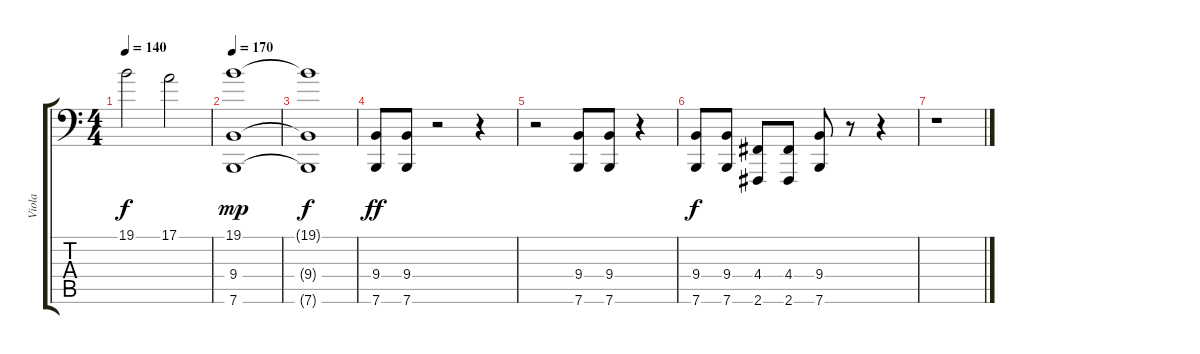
\track ("Viola" "Viola") {instrument viola}
\staff {score tabs}
\tuning (E3 B2 G2 D2 A1 E1) {hide}
\ts (4 4)
\tempo 140
\clef f4
\ks c
19.1.2{dy f} 17.1.2 |
\tempo 170
(19.1 9.4 7.6).1{dy mp} |
(19.1{t} 9.4{t} 7.6{t}).1{dy f volume 16} |
(9.4 7.6).8{dy ff} (9.4 7.6).8 r.2 r.4 |
r.2 (9.4 7.6).8 (9.4 7.6).8 r.4 |
(9.4 7.6).8{dy f} (9.4 7.6).8 (4.4 2.6).8 (4.4 2.6).8 (9.4 7.6).8 r.8 r.4 |
r.1
